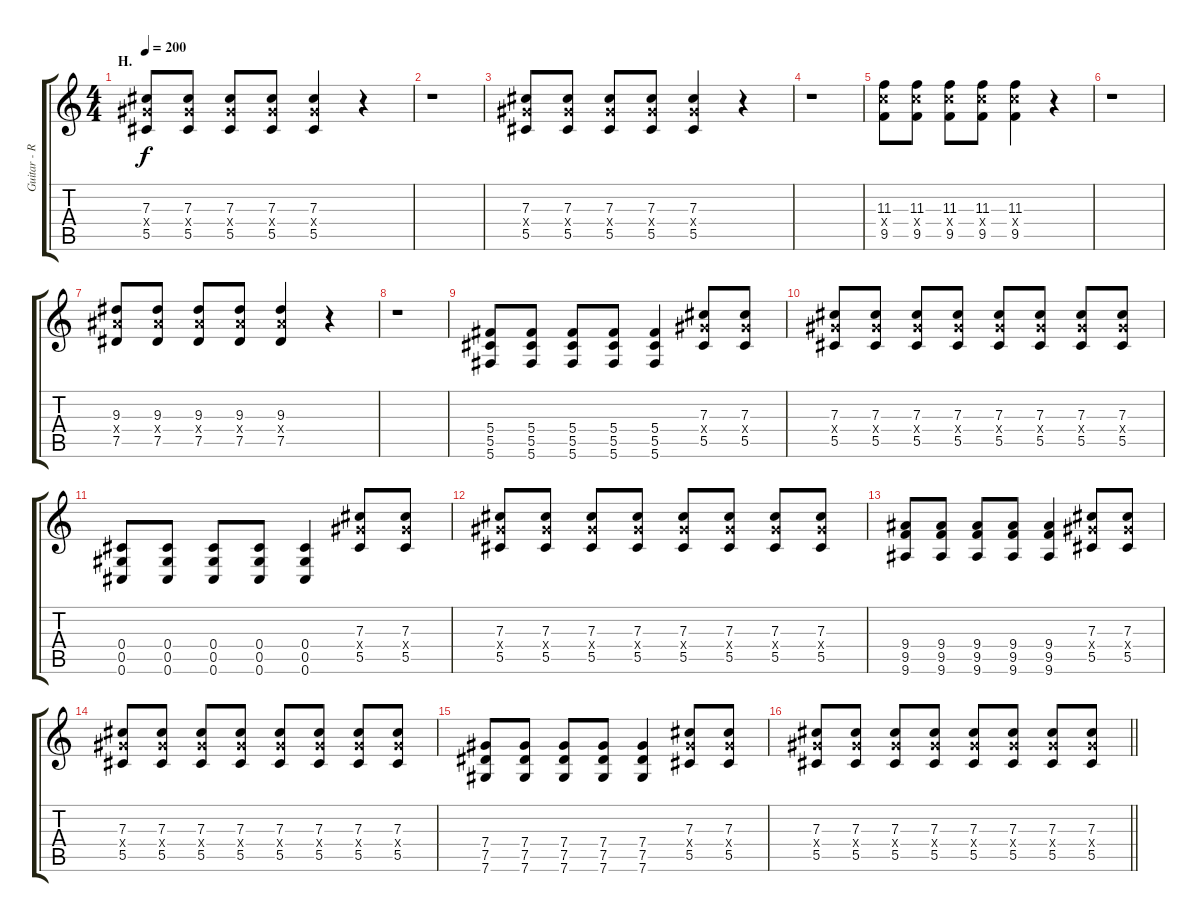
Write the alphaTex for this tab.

\track ("Guitar - Right" "Guitar - R") {instrument distortionguitar}
\staff {score tabs}
\tuning (Eb4 Bb3 Gb3 Db3 Ab2 Db2) {hide}
\ts (4 4)
\section ("" "H.")
\tempo 200
\clef g2
\ks c
(7.3 7.4{x} 5.5).8{dy f} (7.3 7.4{x} 5.5).8 (7.3 7.4{x} 5.5).8 (7.3 7.4{x} 5.5).8 (7.3 7.4{x} 5.5).4 r.4 |
r.1 |
(7.3 7.4{x} 5.5).8 (7.3 7.4{x} 5.5).8 (7.3 7.4{x} 5.5).8 (7.3 7.4{x} 5.5).8 (7.3 7.4{x} 5.5).4 r.4 |
r.1 |
(11.3 11.4{x} 9.5).8 (11.3 11.4{x} 9.5).8 (11.3 11.4{x} 9.5).8 (11.3 11.4{x} 9.5).8 (11.3 11.4{x} 9.5).4 r.4 |
r.1 |
(9.3 9.4{x} 7.5).8 (9.3 9.4{x} 7.5).8 (9.3 9.4{x} 7.5).8 (9.3 9.4{x} 7.5).8 (9.3 9.4{x} 7.5).4 r.4 |
r.1 |
(5.4 5.5 5.6).8 (5.4 5.5 5.6).8 (5.4 5.5 5.6).8 (5.4 5.5 5.6).8 (5.4 5.5 5.6).4 (7.3 7.4{x} 5.5).8 (7.3 7.4{x} 5.5).8 |
(7.3 7.4{x} 5.5).8 (7.3 7.4{x} 5.5).8 (7.3 7.4{x} 5.5).8 (7.3 7.4{x} 5.5).8 (7.3 7.4{x} 5.5).8 (7.3 7.4{x} 5.5).8 (7.3 7.4{x} 5.5).8 (7.3 7.4{x} 5.5).8 |
(0.4 0.5 0.6).8 (0.4 0.5 0.6).8 (0.4 0.5 0.6).8 (0.4 0.5 0.6).8 (0.4 0.5 0.6).4 (7.3 7.4{x} 5.5).8 (7.3 7.4{x} 5.5).8 |
(7.3 7.4{x} 5.5).8 (7.3 7.4{x} 5.5).8 (7.3 7.4{x} 5.5).8 (7.3 7.4{x} 5.5).8 (7.3 7.4{x} 5.5).8 (7.3 7.4{x} 5.5).8 (7.3 7.4{x} 5.5).8 (7.3 7.4{x} 5.5).8 |
(9.4 9.5 9.6).8 (9.4 9.5 9.6).8 (9.4 9.5 9.6).8 (9.4 9.5 9.6).8 (9.4 9.5 9.6).4 (7.3 7.4{x} 5.5).8 (7.3 7.4{x} 5.5).8 |
(7.3 7.4{x} 5.5).8 (7.3 7.4{x} 5.5).8 (7.3 7.4{x} 5.5).8 (7.3 7.4{x} 5.5).8 (7.3 7.4{x} 5.5).8 (7.3 7.4{x} 5.5).8 (7.3 7.4{x} 5.5).8 (7.3 7.4{x} 5.5).8 |
(7.4 7.5 7.6).8 (7.4 7.5 7.6).8 (7.4 7.5 7.6).8 (7.4 7.5 7.6).8 (7.4 7.5 7.6).4 (7.3 7.4{x} 5.5).8 (7.3 7.4{x} 5.5).8 |
\barLineRight lightlight
(7.3 7.4{x} 5.5).8 (7.3 7.4{x} 5.5).8 (7.3 7.4{x} 5.5).8 (7.3 7.4{x} 5.5).8 (7.3 7.4{x} 5.5).8 (7.3 7.4{x} 5.5).8 (7.3 7.4{x} 5.5).8 (7.3 7.4{x} 5.5).8
